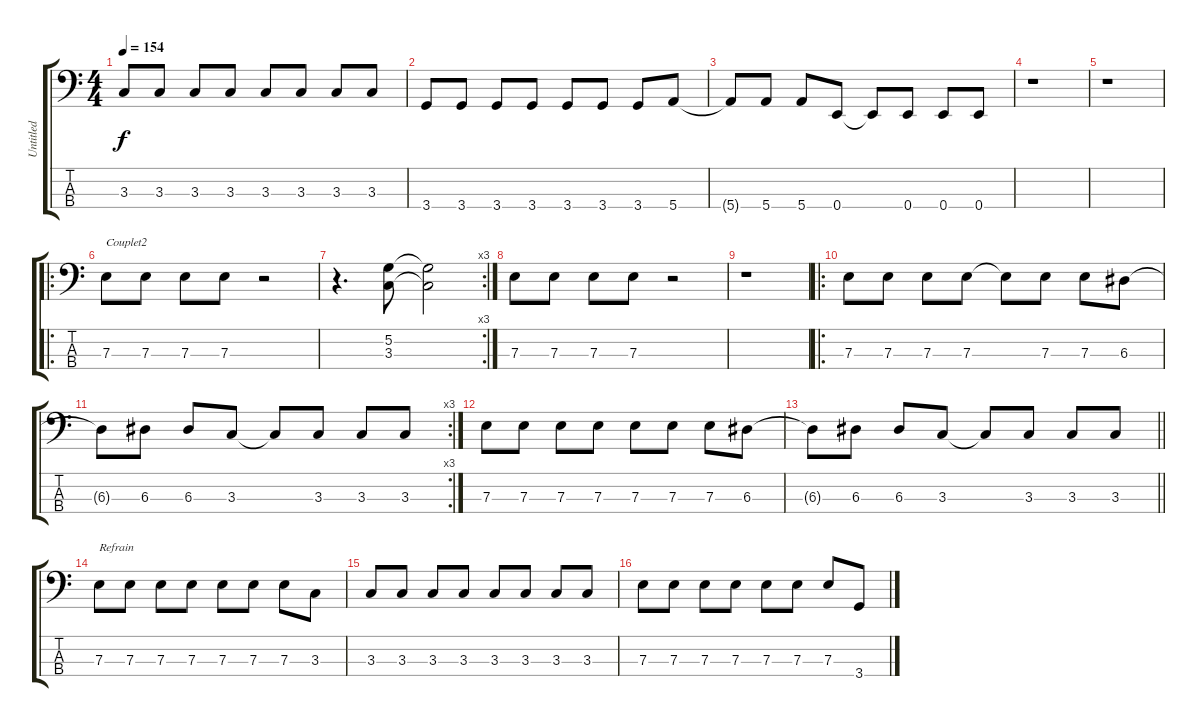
\track ("Untitled" "Untitled") {instrument electricbassfinger}
\staff {score tabs}
\tuning (G2 D2 A1 E1) {hide}
\ts (4 4)
\tempo 154
\clef f4
\ks c
3.3{t}.8{dy f} 3.3.8 3.3.8 3.3.8 3.3.8 3.3.8 3.3.8 3.3.8 |
3.4.8 3.4.8 3.4.8 3.4.8 3.4.8 3.4.8 3.4.8 5.4.8 |
5.4{t}.8 5.4.8 5.4.8 0.4.8 0.4{t}.8 0.4.8 0.4.8 0.4.8 |
r.1 |
r.1 |
\ro
7.3.8{txt "Couplet2"} 7.3.8 7.3.8 7.3.8 r.2 |
\rc 3
r.4{d} (5.2 3.3).8 (5.2{t} 3.3{t}).2 |
7.3.8 7.3.8 7.3.8 7.3.8 r.2 |
r.1 |
\ro
7.3.8 7.3.8 7.3.8 7.3.8 7.3{t}.8 7.3.8 7.3.8 6.3.8 |
\rc 3
6.3{t}.8 6.3.8 6.3.8 3.3.8 3.3{t}.8 3.3.8 3.3.8 3.3.8 |
7.3.8 7.3.8 7.3.8 7.3.8 7.3.8 7.3.8 7.3.8 6.3.8 |
\barLineRight lightlight
6.3{t}.8 6.3.8 6.3.8 3.3.8 3.3{t}.8 3.3.8 3.3.8 3.3.8 |
7.3.8{txt "Refrain"} 7.3.8 7.3.8 7.3.8 7.3.8 7.3.8 7.3.8 3.3.8 |
3.3.8 3.3.8 3.3.8 3.3.8 3.3.8 3.3.8 3.3.8 3.3.8 |
7.3.8 7.3.8 7.3.8 7.3.8 7.3.8 7.3.8 7.3.8 3.4.8
